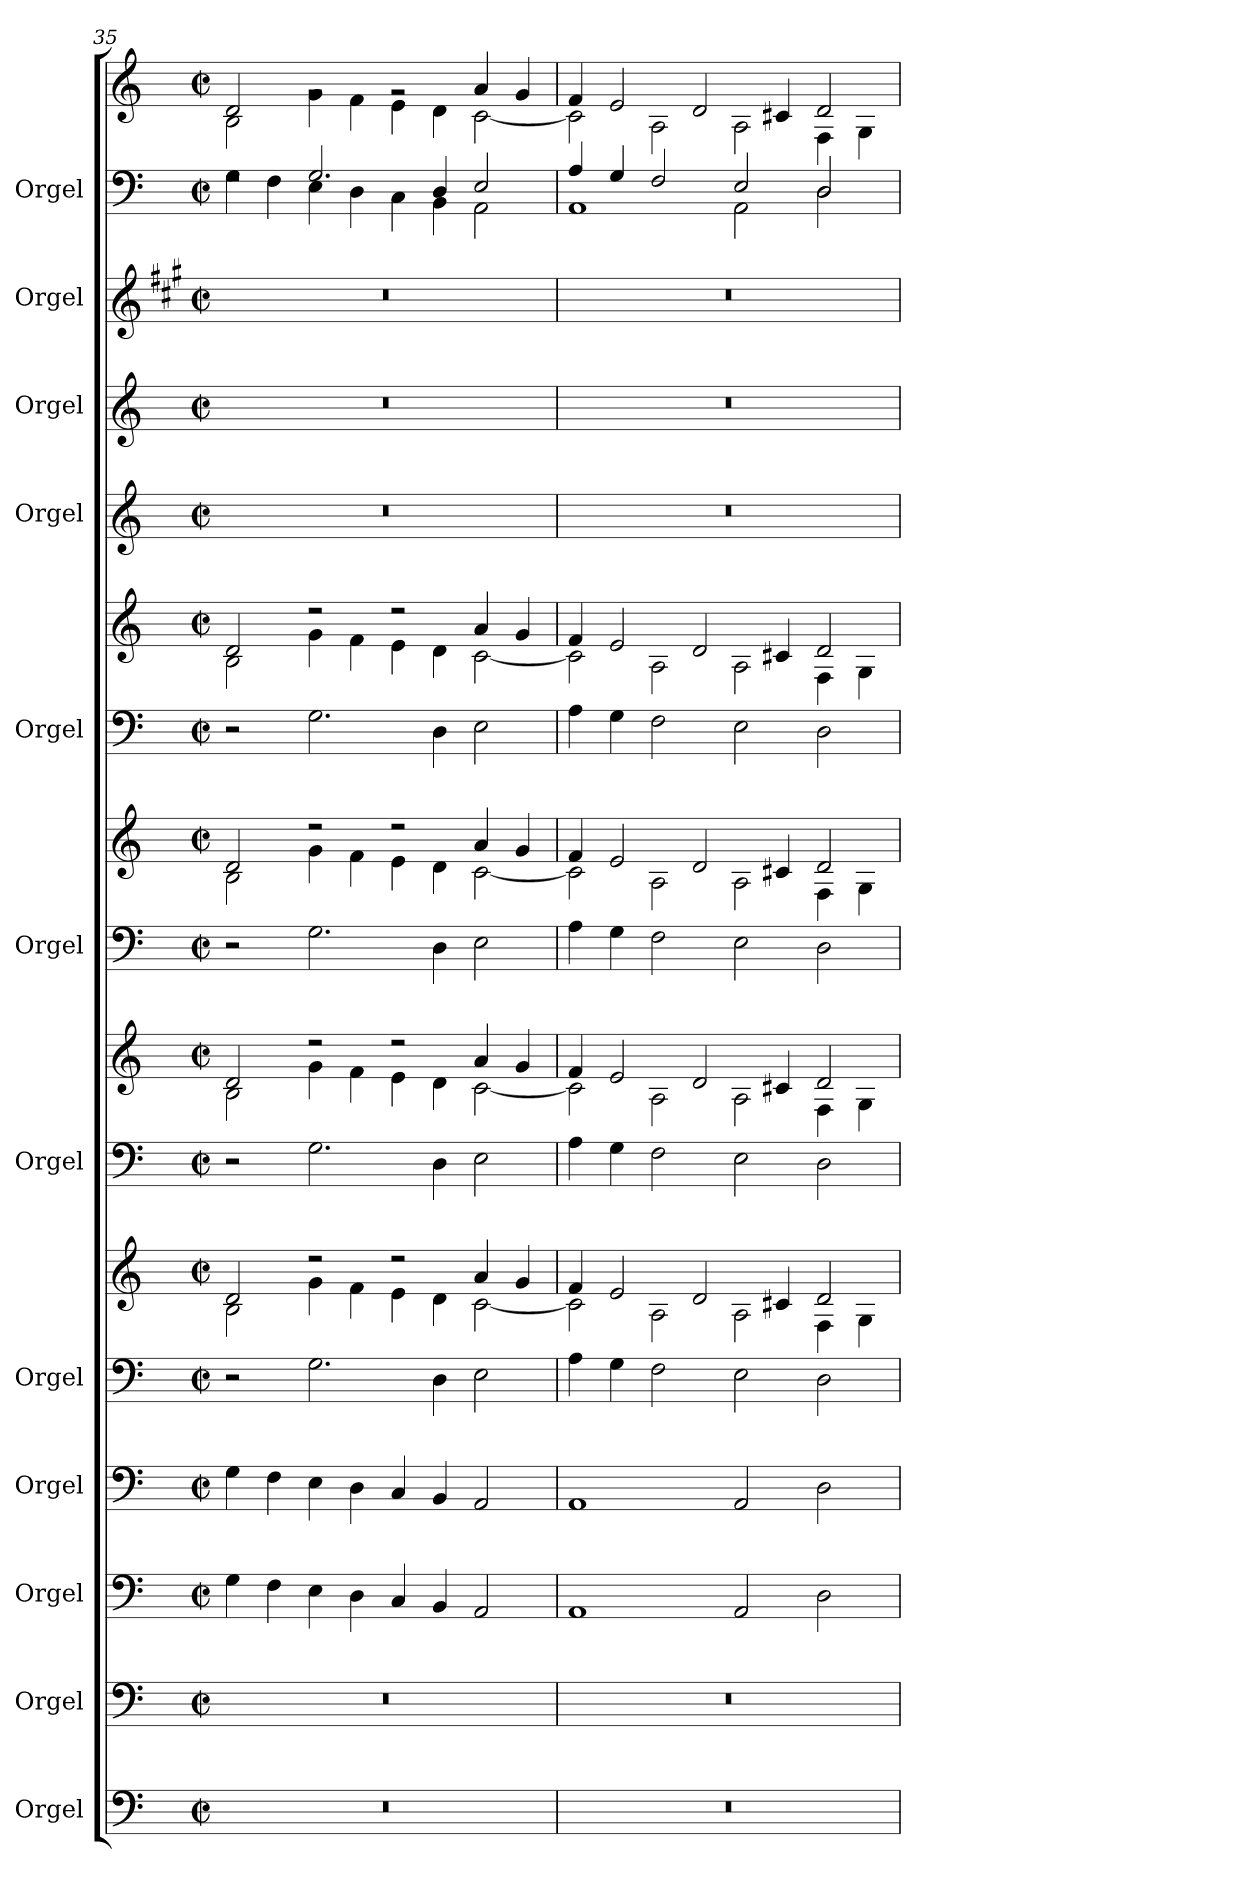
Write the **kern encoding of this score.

**kern	**kern	**kern	**kern	**kern	**kern	**kern	**kern	**kern	**kern	**kern	**kern	**kern	**kern	**kern	**kern	**kern
*part12	*part11	*part10	*part9	*part8	*part8	*part7	*part7	*part6	*part6	*part5	*part5	*part4	*part3	*part2	*part1	*part1
*staff17	*staff16	*staff15	*staff14	*staff13	*staff12	*staff11	*staff10	*staff9	*staff8	*staff7	*staff6	*staff5	*staff4	*staff3	*staff2	*staff1
*I"Orgel	*I"Orgel	*I"Orgel	*I"Orgel	*I"Orgel	*	*I"Orgel	*	*I"Orgel	*	*I"Orgel	*	*I"Orgel	*I"Orgel	*I"Orgel	*I"Orgel	*
*I'Org.	*I'Org.	*I'Org.	*I'Org.	*I'Org.	*	*I'Org.	*	*I'Org.	*	*I'Org.	*	*I'Org.	*I'Org.	*I'Org.	*	*
*clefF4	*clefF4	*clefF4	*clefF4	*clefF4	*clefG2	*clefF4	*clefG2	*clefF4	*clefG2	*clefF4	*clefG2	*clefG2	*clefG2	*clefG2	*clefF4	*clefG2
*	*	*	*	*	*	*	*	*	*	*	*	*	*	*ITrd5c9	*	*
*k[]	*k[]	*k[]	*k[]	*k[]	*k[]	*k[]	*k[]	*k[]	*k[]	*k[]	*k[]	*k[]	*k[]	*k[]	*k[]	*k[]
*M4/2	*M4/2	*M4/2	*M4/2	*M4/2	*M4/2	*M4/2	*M4/2	*M4/2	*M4/2	*M4/2	*M4/2	*M4/2	*M4/2	*M4/2	*M4/2	*M4/2
*met(c|)	*met(c|)	*met(c|)	*met(c|)	*met(c|)	*met(c|)	*met(c|)	*met(c|)	*met(c|)	*met(c|)	*met(c|)	*met(c|)	*met(c|)	*met(c|)	*met(c|)	*met(c|)	*met(c|)
=35	=35	=35	=35	=35	=35	=35	=35	=35	=35	=35	=35	=35	=35	=35	=35	=35
*	*	*	*	*	*^	*	*^	*	*^	*	*^	*	*	*	*^	*^
0r	0r	4G\	4G\	2r	2d/	2B\	2r	2d/	2B\	2r	2d/	2B\	2r	2d/	2B\	0r	0r	0r	2rF	4G\	2d/	2B\
.	.	4F\	4F\	.	.	.	.	.	.	.	.	.	.	.	.	.	.	.	.	4F\	.	.
.	.	4E\	4E\	2.G\	2r	4g\	2.G\	2r	4g\	2.G\	2r	4g\	2.G\	2r	4g\	.	.	.	2.G/	4E\	2rg	4g\
.	.	4D\	4D\	.	.	4f\	.	.	4f\	.	.	4f\	.	.	4f\	.	.	.	.	4D\	.	4f\
.	.	4C/	4C/	.	2r	4e\	.	2r	4e\	.	2r	4e\	.	2r	4e\	.	.	.	.	4C\	2rg	4e\
.	.	4BB/	4BB/	4D\	.	4d\	4D\	.	4d\	4D\	.	4d\	4D\	.	4d\	.	.	.	4D/	4BB\	.	4d\
.	.	2AA/	2AA/	2E\	4a/	[2c\	2E\	4a/	[2c\	2E\	4a/	[2c\	2E\	4a/	[2c\	.	.	.	2E/	2AA\	4a/	[2c\
.	.	.	.	.	4g/	.	.	4g/	.	.	4g/	.	.	4g/	.	.	.	.	.	.	4g/	.
!!LO:LB:g=z	!!
=36	=36	=36	=36	=36	=36	=36	=36	=36	=36	=36	=36	=36	=36	=36	=36	=36	=36	=36	=36	=36	=36	=36
0r	0r	1AA	1AA	4A\	4f/	2c\]	4A\	4f/	2c\]	4A\	4f/	2c\]	4A\	4f/	2c\]	0r	0r	0r	4A/	1AA	4f/	2c\]
.	.	.	.	4G\	2e/	.	4G\	2e/	.	4G\	2e/	.	4G\	2e/	.	.	.	.	4G/	.	2e/	.
.	.	.	.	2F\	.	2A\	2F\	.	2A\	2F\	.	2A\	2F\	.	2A\	.	.	.	2F/	.	.	2A\
.	.	.	.	.	2d/	.	.	2d/	.	.	2d/	.	.	2d/	.	.	.	.	.	.	2d/	.
.	.	2AA/	2AA/	2E\	.	2A\	2E\	.	2A\	2E\	.	2A\	2E\	.	2A\	.	.	.	2E/	2AA\	.	2A\
.	.	.	.	.	4c#X/	.	.	4c#X/	.	.	4c#X/	.	.	4c#X/	.	.	.	.	.	.	4c#X/	.
.	.	2D\	2D\	2D\	2d/	4F\	2D\	2d/	4F\	2D\	2d/	4F\	2D\	2d/	4F\	.	.	.	2D/	2D\	2d/	4F\
.	.	.	.	.	.	4G\	.	.	4G\	.	.	4G\	.	.	4G\	.	.	.	.	.	.	4G\
*	*	*	*	*	*	*	*	*	*	*	*	*	*	*	*	*	*	*	*v	*v	*	*
*	*	*	*	*	*v	*v	*	*v	*v	*	*v	*v	*	*v	*v	*	*	*	*	*v	*v
=	=	=	=	=	=	=	=	=	=	=	=	=	=	=	=	=
*-	*-	*-	*-	*-	*-	*-	*-	*-	*-	*-	*-	*-	*-	*-	*-	*-
